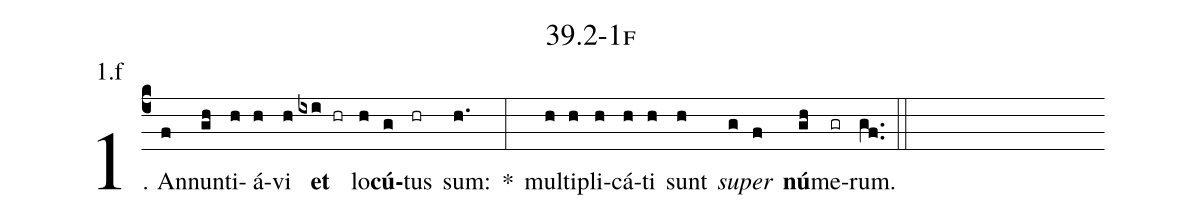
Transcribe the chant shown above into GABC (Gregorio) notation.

name: 39.2-1f;
annotation: 1.f;
%%
(c4)1. An(f)nun(gh)ti(h)á(h)vi(h) <b>et</b>(ixi hr) lo(h)<b>cú</b>(g)tus(hr) sum:(h.) *(:) mul(h)ti(h)pli(h)cá(h)ti(h) sunt(h) <i>su</i>(g)<i>per</i>(f) <b>nú</b>(gh)me(gr)rum.(gf..) (::)


%E(h) u(h) o(g) u(f) a(gh) e.(gf..) (::)
